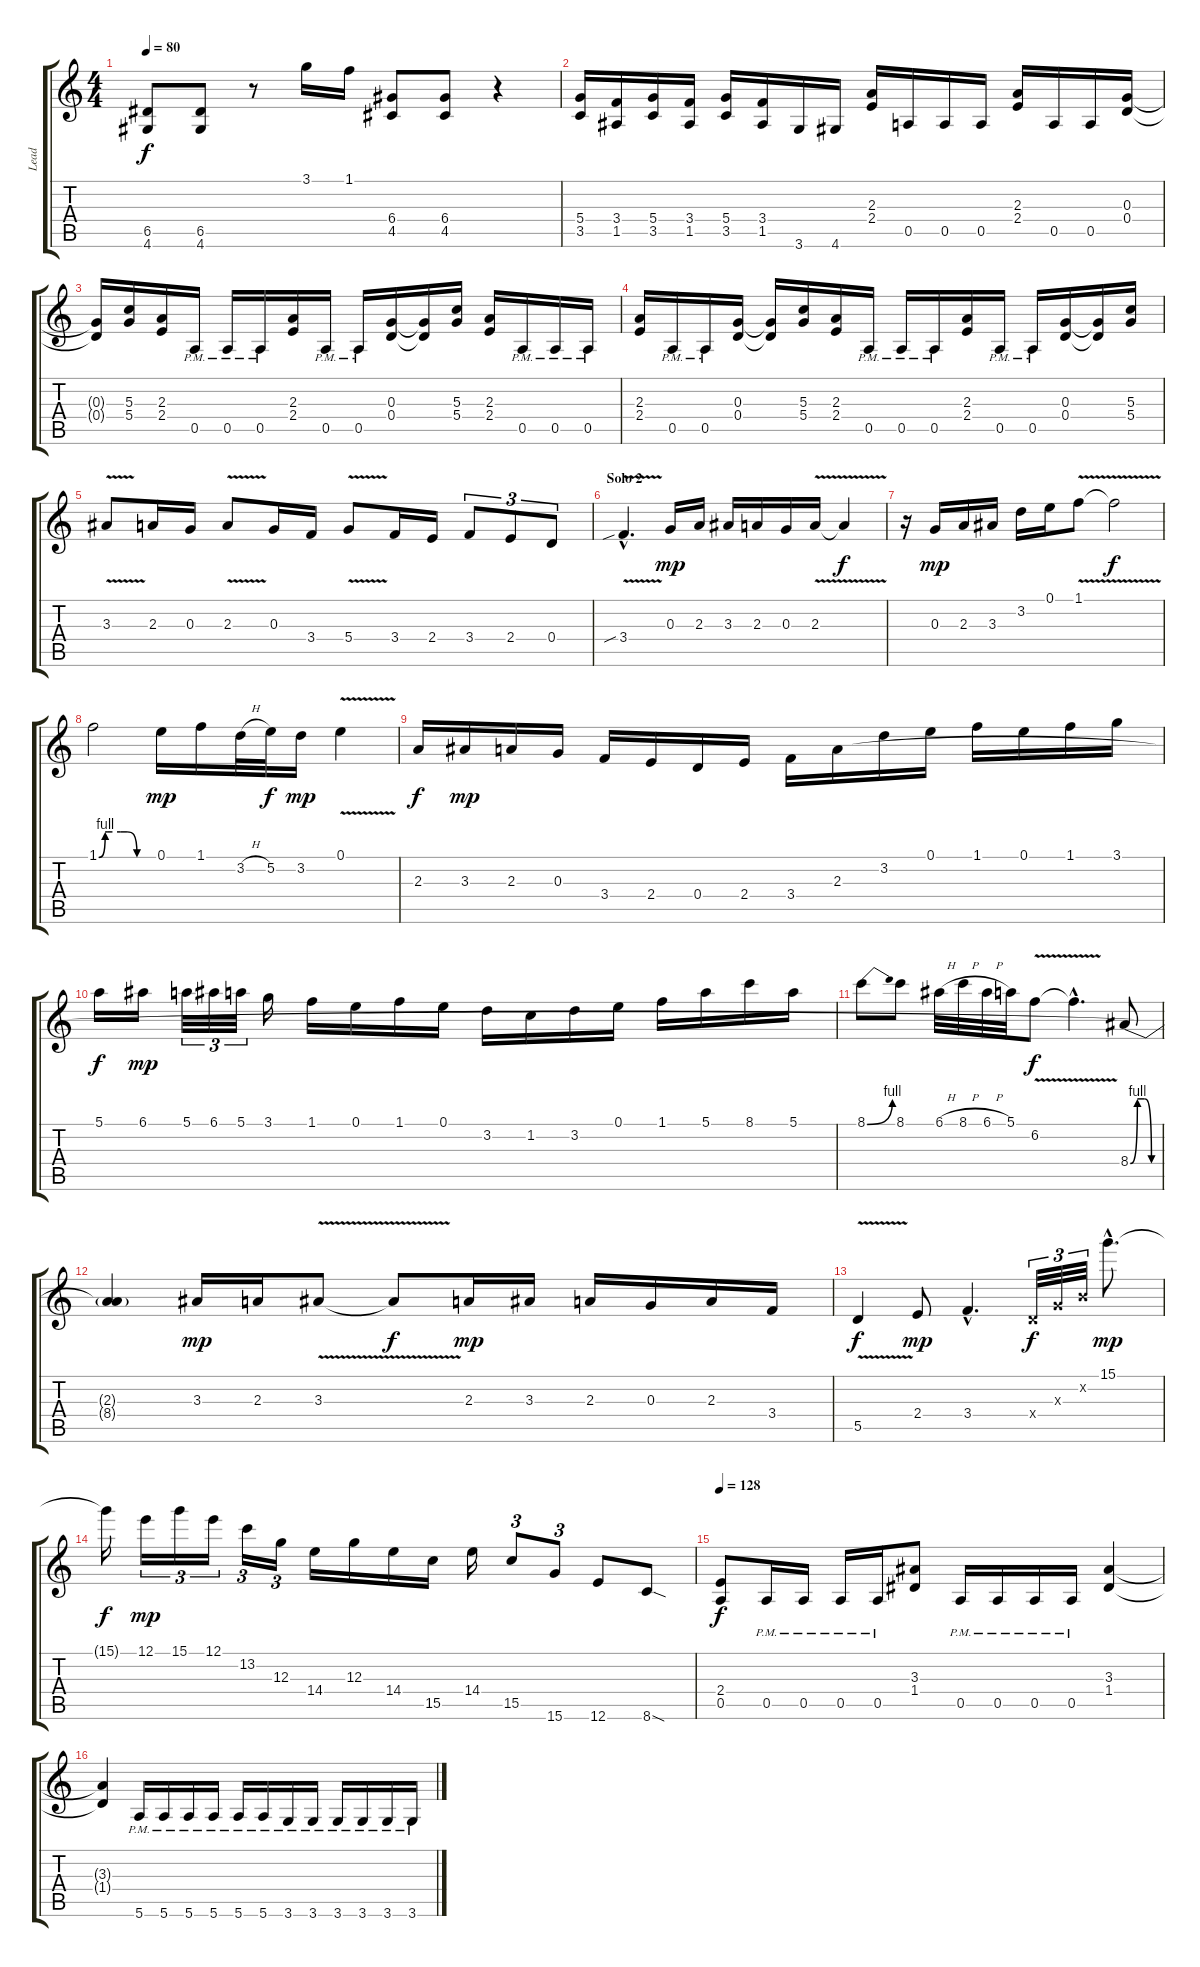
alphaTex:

\track ("Lead" "Lead") {instrument overdrivenguitar}
\staff {score tabs}
\tuning (E4 B3 G3 D3 A2 E2) {hide}
\ts (4 4)
\tempo 80
\clef g2
\ks c
(6.5 4.6).8{dy f} (6.5 4.6).8 r.8 3.1.16 1.1.16 (6.4 4.5).8 (6.4 4.5).8 r.4 |
(5.4 3.5).16 (3.4 1.5).16 (5.4 3.5).16 (3.4 1.5).16 (5.4 3.5).16 (3.4 1.5).16 3.6.16 4.6.16 (2.3 2.4).16 0.5.16 0.5.16 0.5.16 (2.3 2.4).16 0.5.16 0.5.16 (0.3 0.4).16 |
(0.3{t} 0.4{t}).16 (5.3 5.4).16 (2.3 2.4).16 0.5{pm}.16 0.5{pm}.16 0.5{pm}.16 (2.3 2.4).16 0.5{pm}.16 0.5{pm}.16 (0.3 0.4).16 (0.3{t} 0.4{t}).16 (5.3 5.4).16 (2.3 2.4).16 0.5{pm}.16 0.5{pm}.16 0.5{pm}.16 |
(2.3 2.4).16 0.5{pm}.16 0.5{pm}.16 (0.3 0.4).16 (0.3{t} 0.4{t}).16 (5.3 5.4).16 (2.3 2.4).16 0.5{pm}.16 0.5{pm}.16 0.5{pm}.16 (2.3 2.4).16 0.5{pm}.16 0.5{pm}.16 (0.3 0.4).16 (0.3{t} 0.4{t}).16 (5.3 5.4).16 |
3.3{v}.8 2.3.16 0.3.16 2.3{v}.8 0.3.16 3.4.16 5.4{v}.8 3.4.16 2.4.16 3.4.8{tu (3 2)} 2.4.8{tu (3 2)} 0.4.8{tu (3 2)} |
\section ("" "Solo 2")
3.4{v sib hac}.4{d} 0.3.16{dy mp} 2.3.16 3.3.16 2.3.16 0.3.16 2.3{v}.16 2.3{t}.4{dy f} |
r.16 0.3.16{dy mp} 2.3.16 3.3.16 3.2.16 0.1.16 1.1{v}.8 1.1{t}.2{dy f} |
1.1{be (custom 0 0 7 4 10 4 15 4 24 4 31 4 42 0 60 0)}.2 0.1.16{dy mp} 1.1.16 3.2{h}.32 5.2.32{dy f} 3.2.16{dy mp} 0.1{v}.4 |
2.3.16{dy f} 3.3.16{dy mp} 2.3.16 0.3.16 3.4.16 2.4.16 0.4.16 2.4.16 3.4.16 2.3.16 3.2.16 0.1.16 1.1.16 0.1.16 1.1.16 3.1.16 |
5.1.16{dy f} 6.1.16{dy mp} 5.1.32{tu (3 2)} 6.1.32{tu (3 2)} 5.1.32{tu (3 2)} 3.1.16 1.1.16 0.1.16 1.1.16 0.1.16 3.2.16 1.2.16 3.2.16 0.1.16 1.1.16 5.1.16 8.1.16 5.1.16 |
8.1{be (bend 0 0 60 4)}.8 8.1.8 6.1{h}.32 8.1{h}.32 6.1{h}.32 5.1.32 6.2{v}.8{dy f} 6.2{hac t}.4{d} 8.4{be (custom 0 0 15 4 30 4 45 0 60 0)}.8 |
(2.3{t} 8.4{t}).4 3.3.16{dy mp} 2.3.16 3.3{v}.8 3.3{t}.8{dy f} 2.3.16{dy mp} 3.3.16 2.3.16 0.3.16 2.3.16 3.4.16 |
5.5{v}.4{dy f} 2.4.8{dy mp} 3.4{hac}.4{d} 0.4{x}.32{tu (3 2) dy f} 0.3{x}.32{tu (3 2)} 0.2{x}.32{tu (3 2)} 15.1{hac}.8{d dy mp} |
15.1{t}.16{dy f} 12.1.16{tu (3 2) dy mp} 15.1.16{tu (3 2)} 12.1.16{tu (3 2)} 13.2.16{tu (3 2)} 12.3.16{tu (3 2)} 14.4.16 12.3.16 14.4.16 15.5.16 14.4.16 15.5.8{tu (3 2)} 15.6.8{tu (3 2)} 12.6.8 8.6{sod}.8 |
\tempo 128
(2.4 0.5).8{dy f} 0.5{pm}.16 0.5{pm}.16 0.5{pm}.16 0.5{pm}.16 (3.3 1.4).8 0.5{pm}.16 0.5{pm}.16 0.5{pm}.16 0.5{pm}.16 (3.3 1.4).4 |
(3.3{t} 1.4{t}).4 5.6{pm}.16 5.6{pm}.16 5.6{pm}.16 5.6{pm}.16 5.6{pm}.16 5.6{pm}.16 3.6{pm}.16 3.6{pm}.16 3.6{pm}.16 3.6{pm}.16 3.6{pm}.16 3.6{pm}.16
